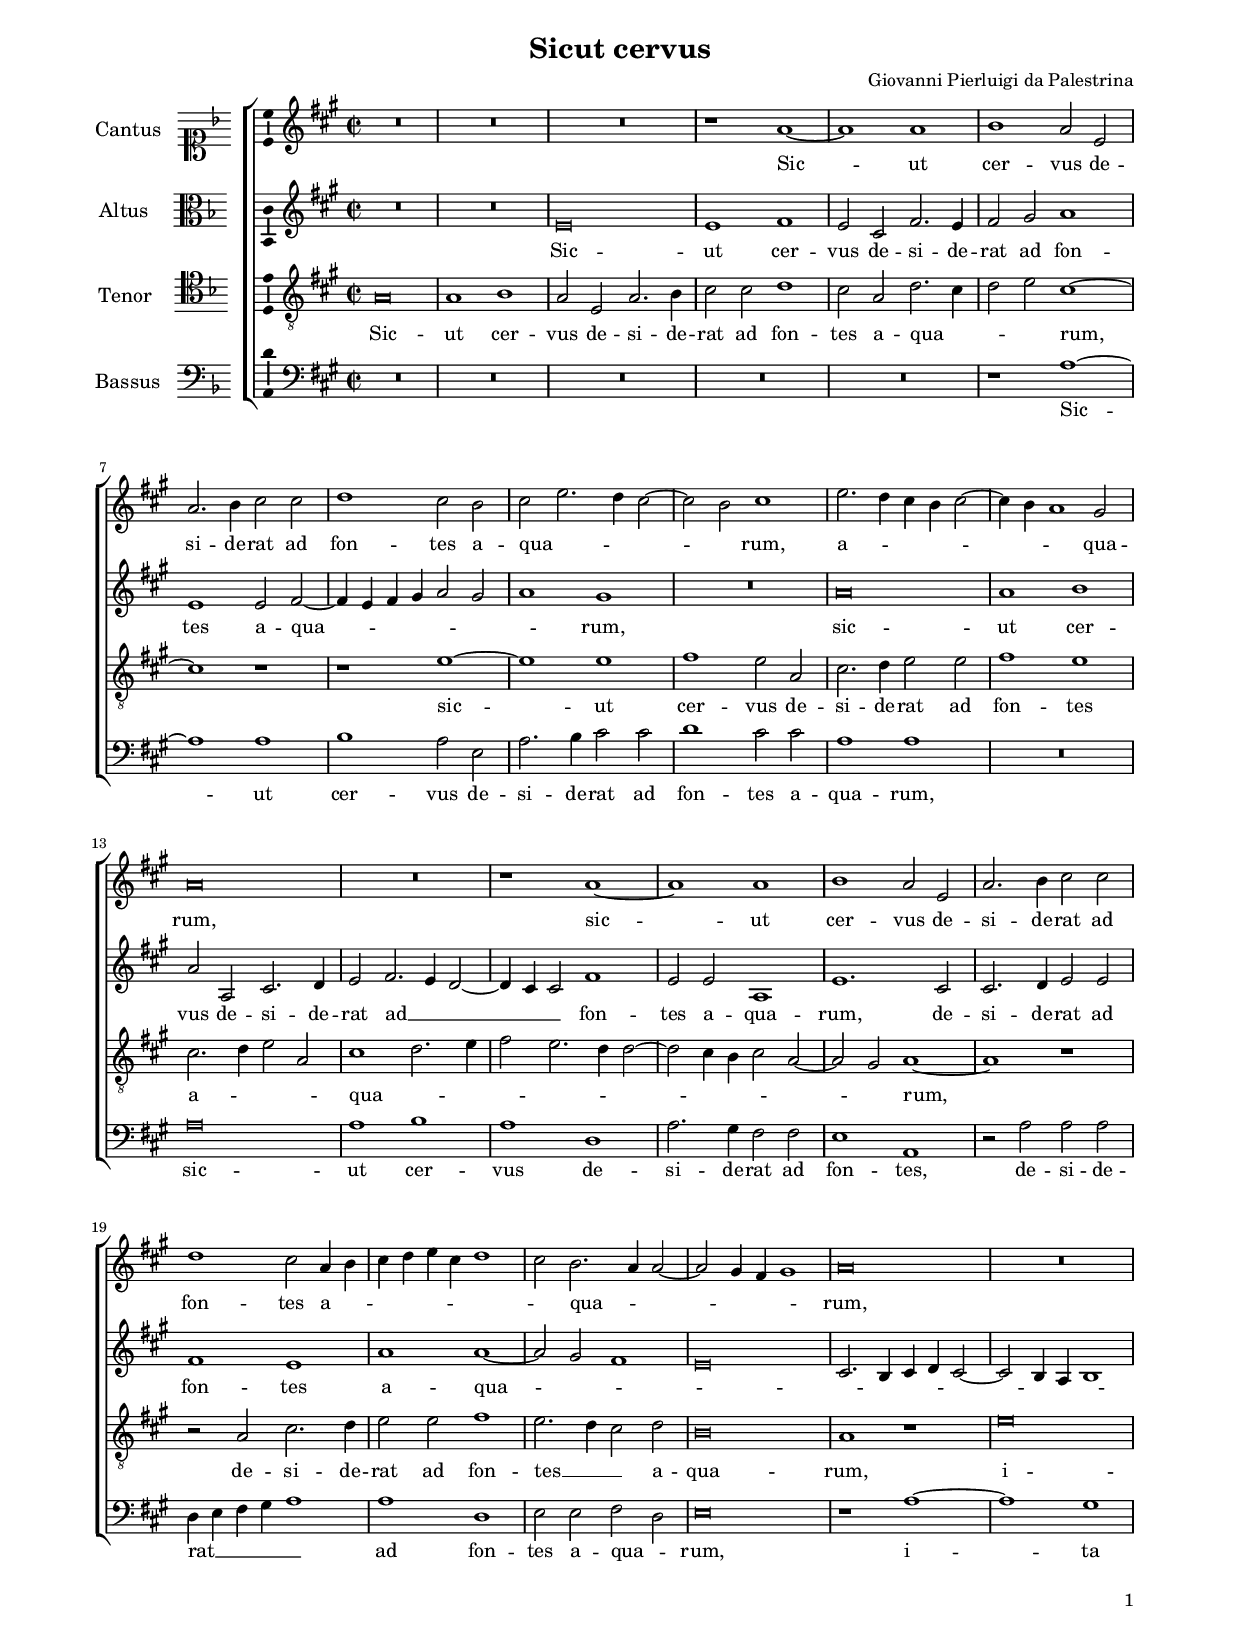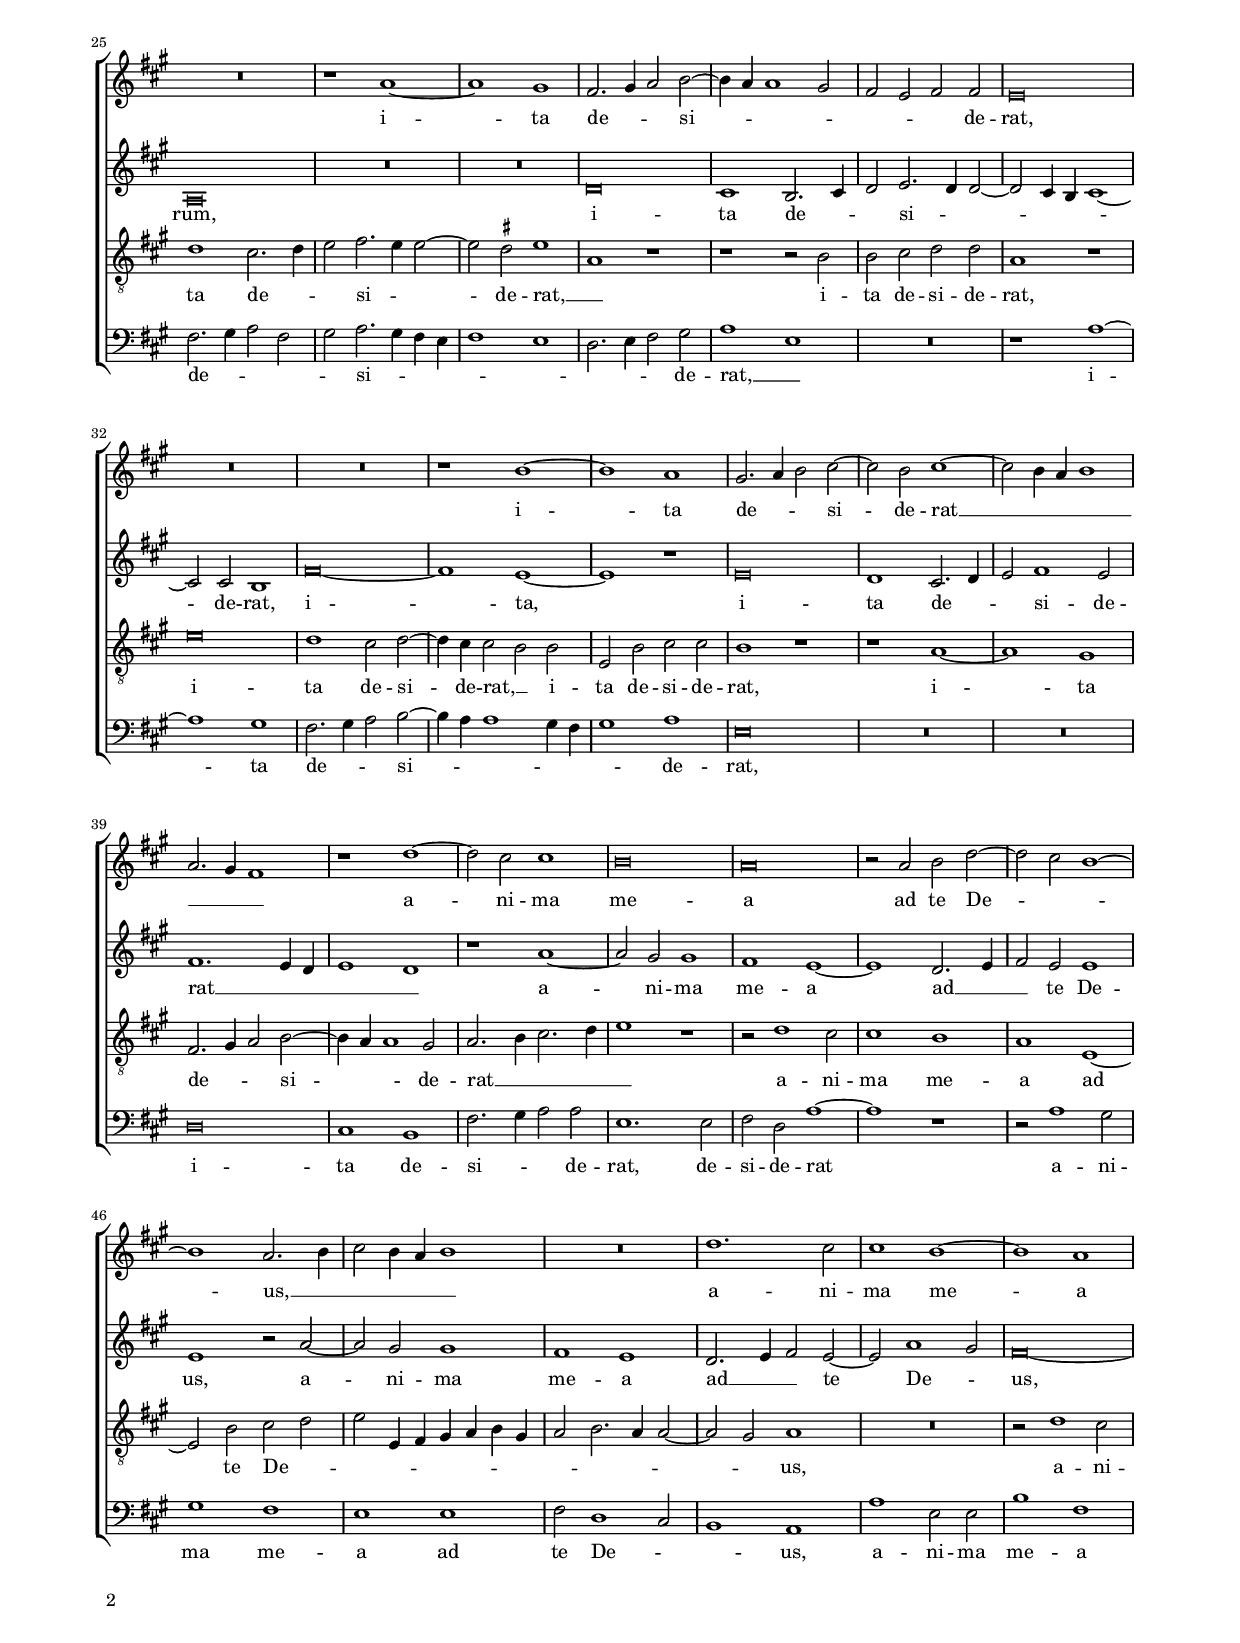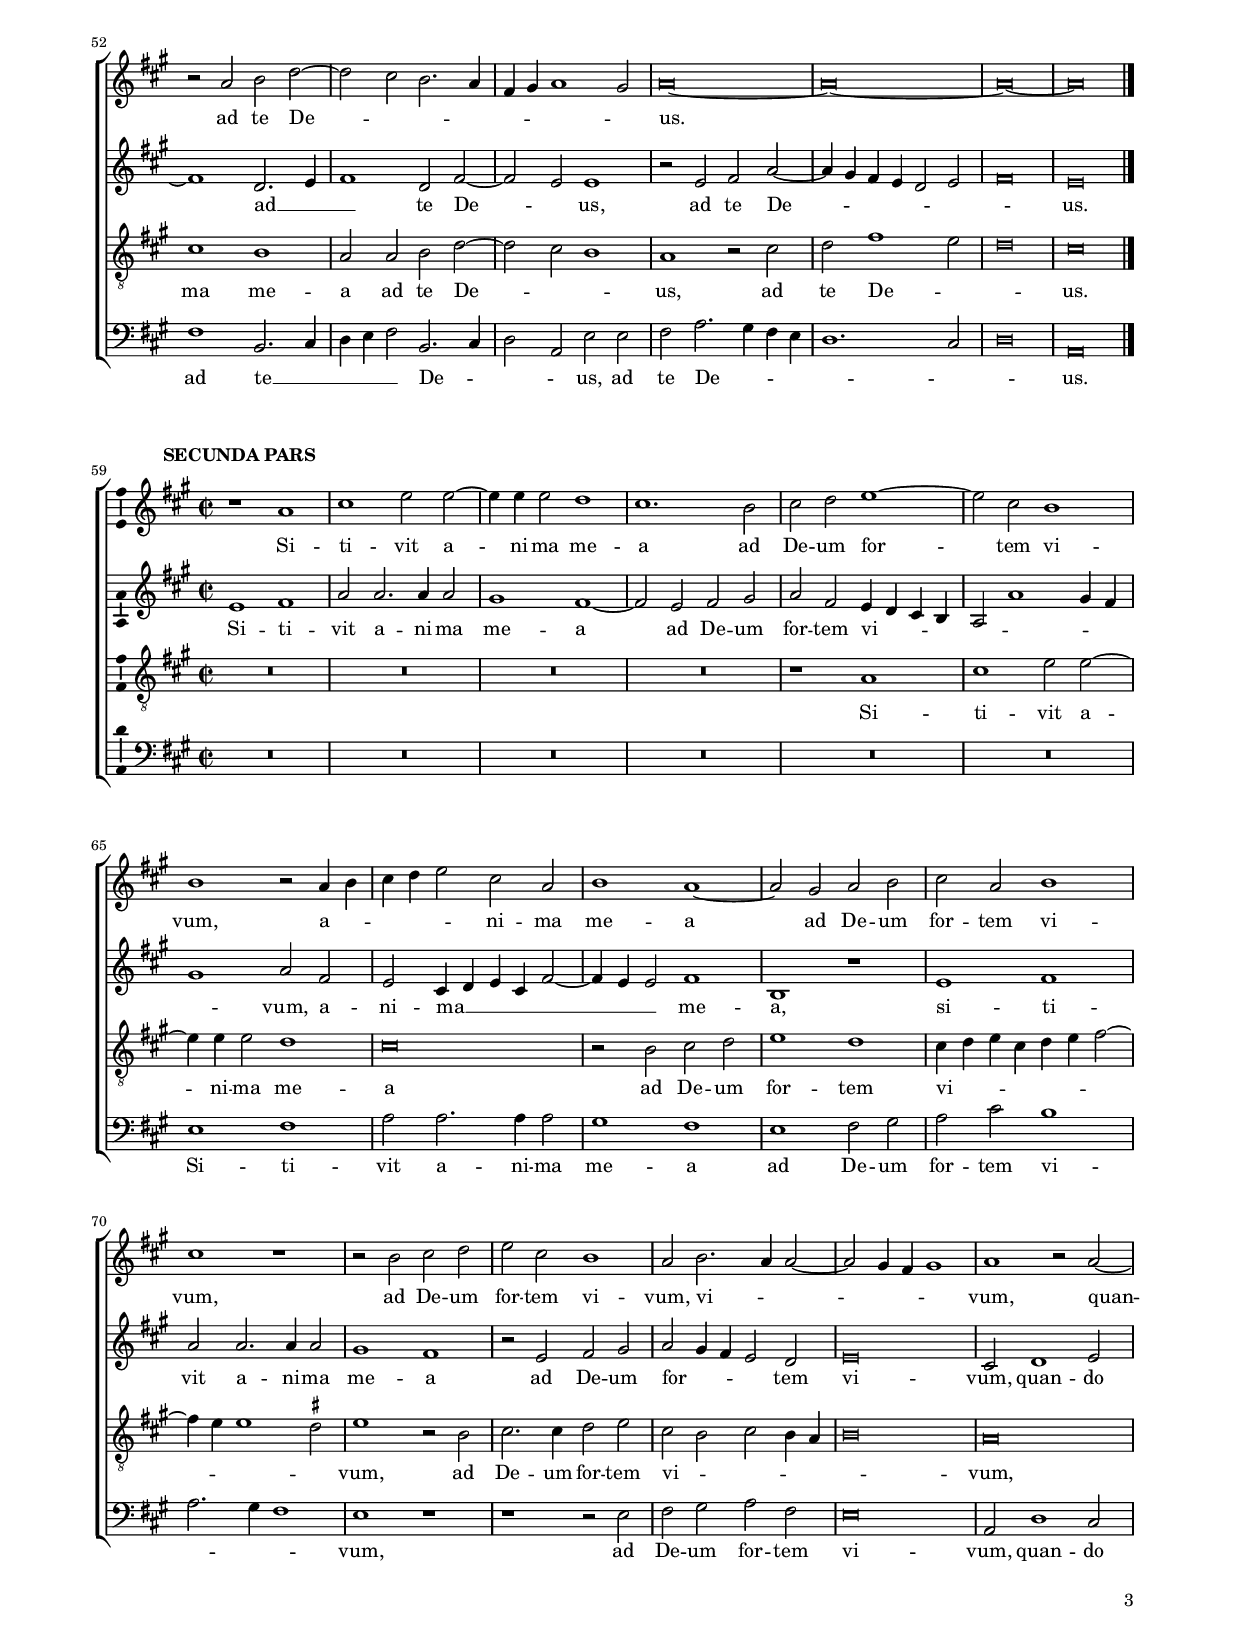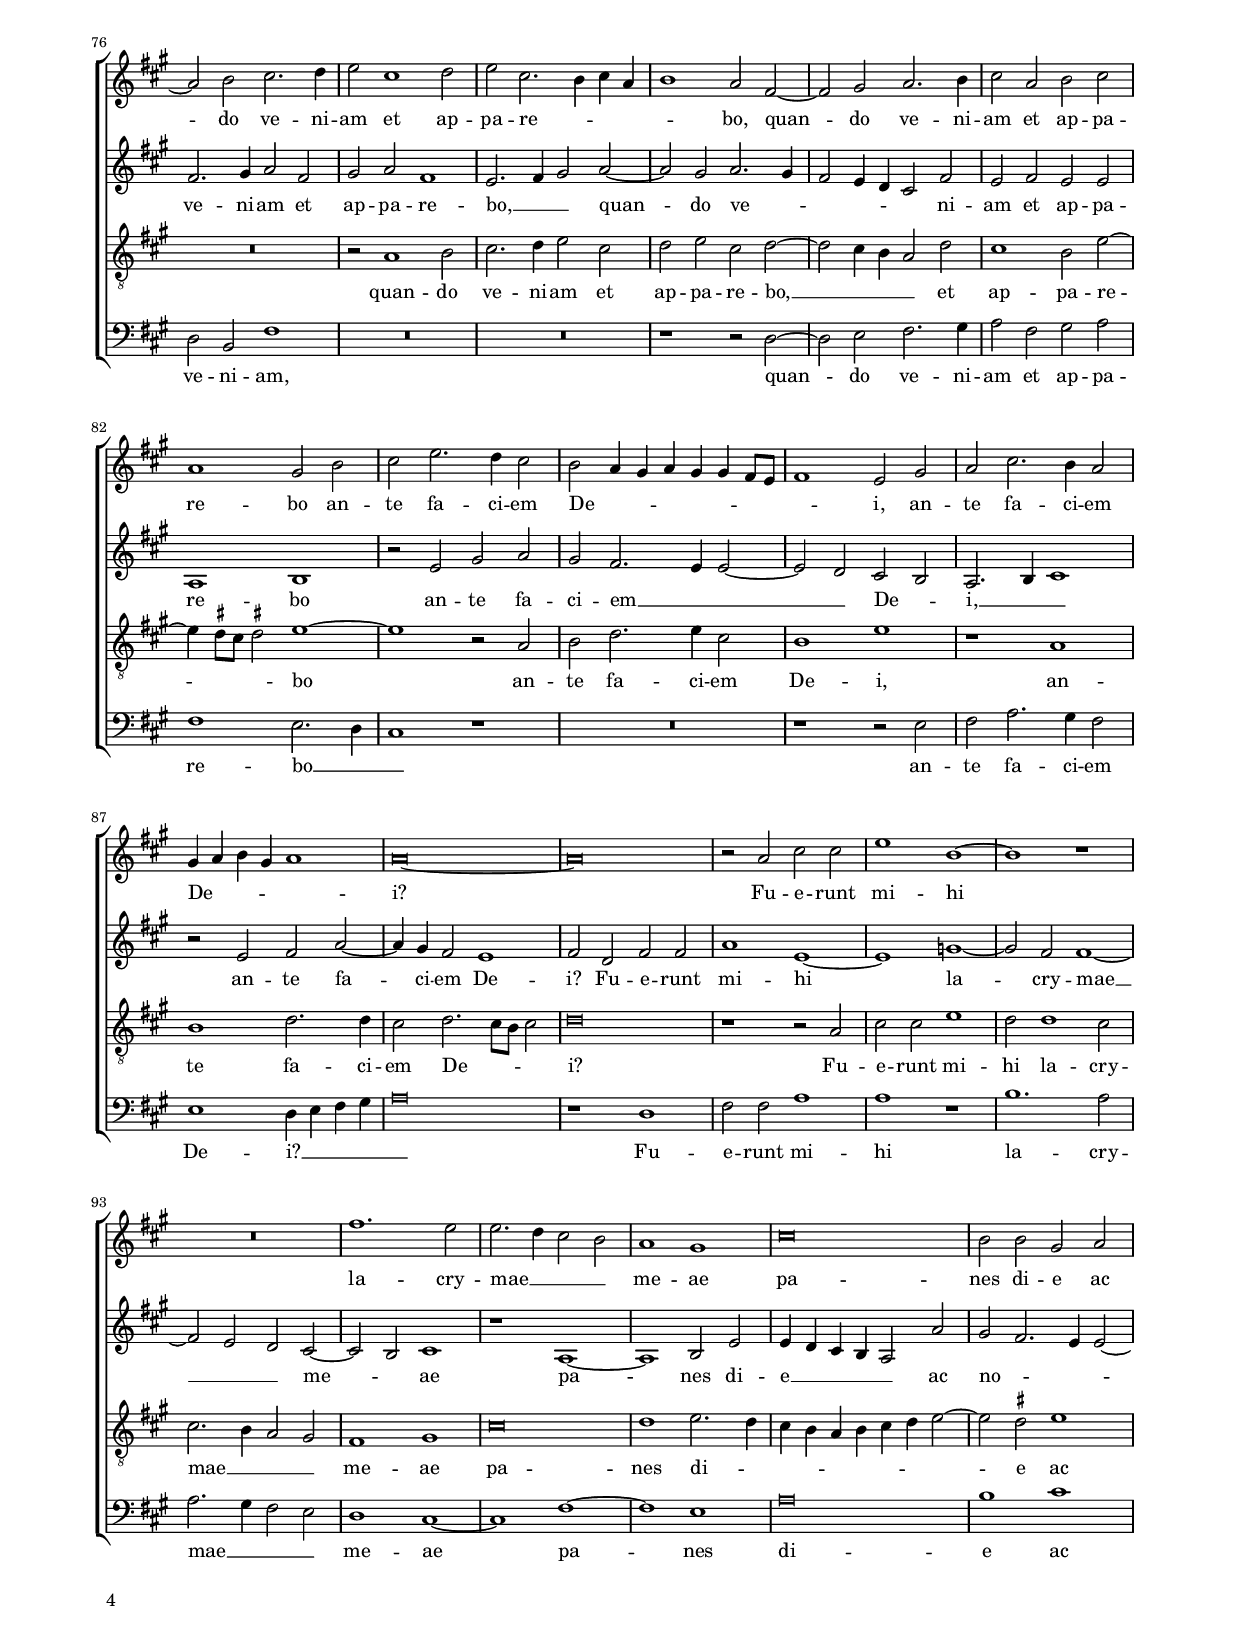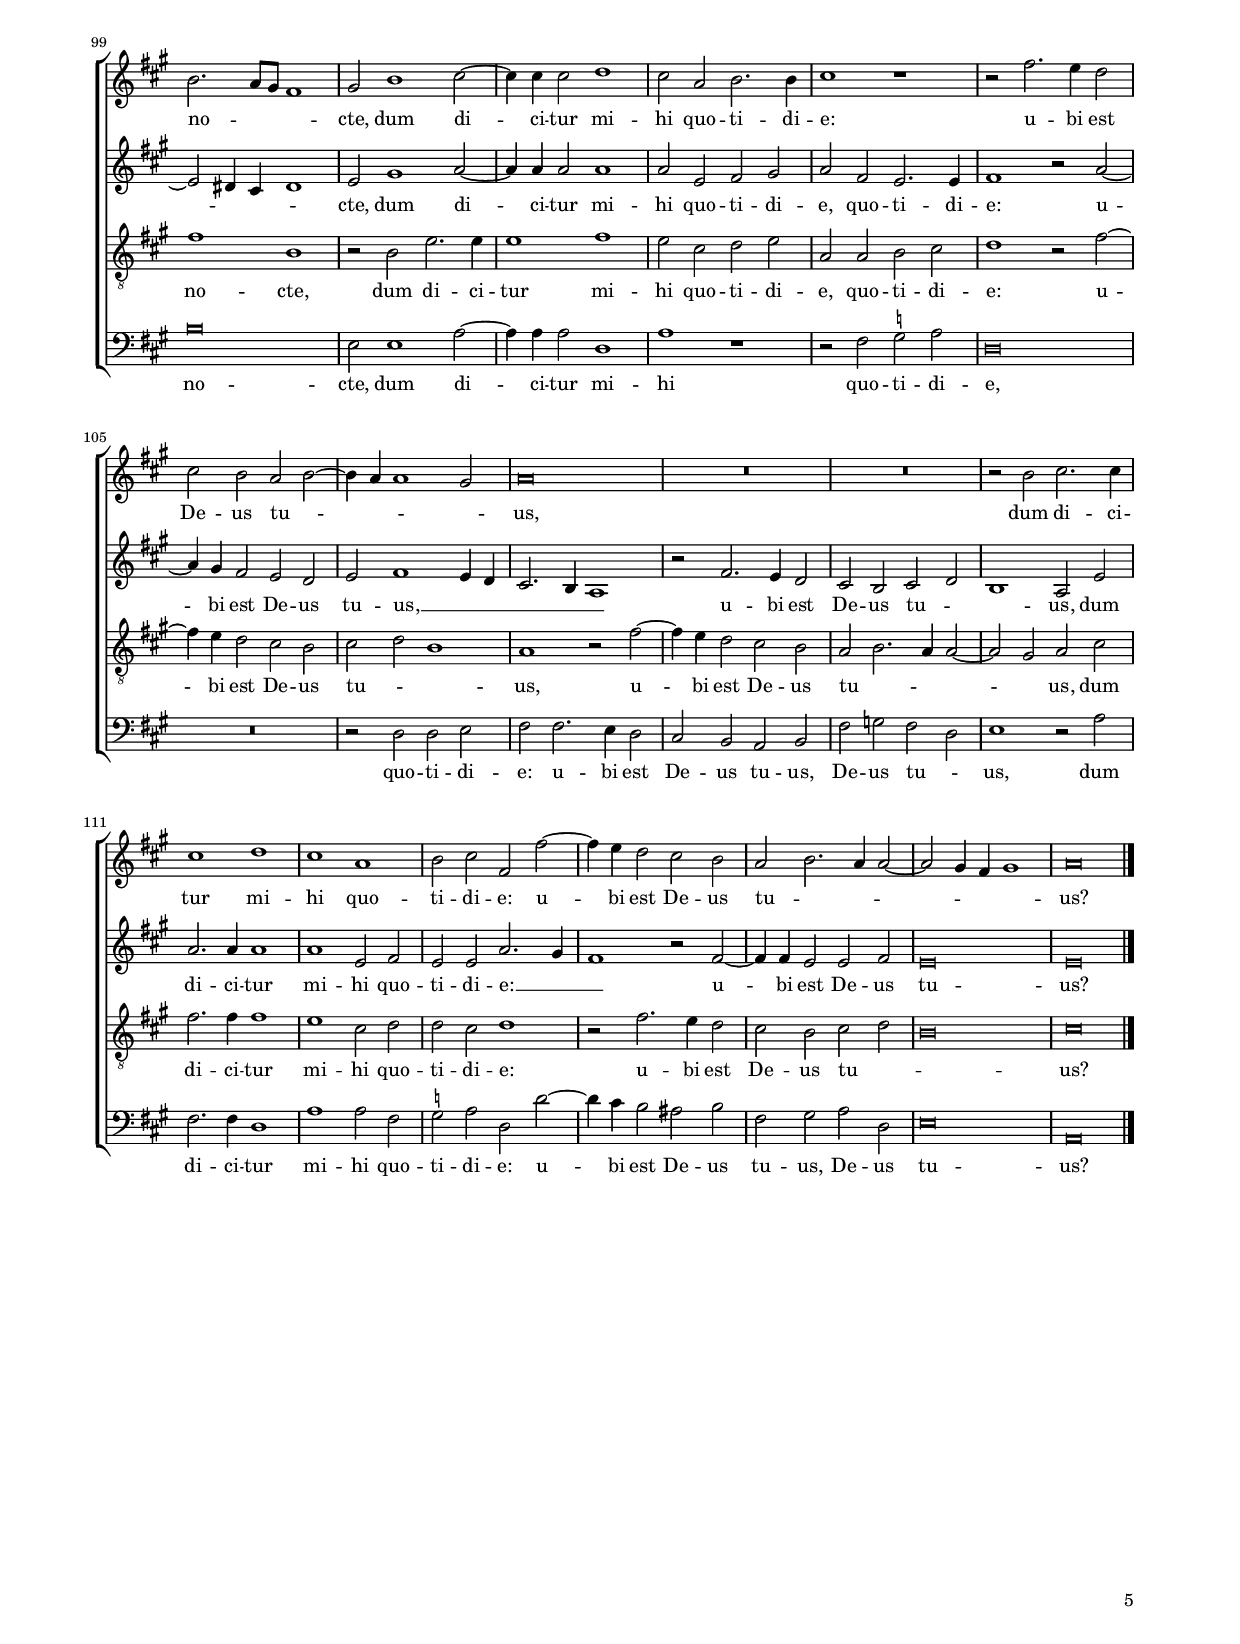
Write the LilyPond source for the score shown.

\header
{
  title="Sicut cervus"
  composer="Giovanni Pierluigi da Palestrina"
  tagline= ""
}

\version "2.24.2"
\include "deutsch.ly"
#(set-global-staff-size 15.5)
% #(set-default-paper-size "letter")
#(ly:set-option 'point-and-click #f)


	ficta = { \once \set suggestAccidentals = ##t }
	
	forget = #(define-music-function (music) (ly:music?) #{
		\accidentalStyle forget
		$music
		\accidentalStyle default
		#})


\paper
	{
	top-margin = 1.8 \cm
	bottom-margin = 1.2 \cm
	left-margin = 1.8 \cm
	right-margin = 1.8 \cm
	ragged-bottom = ##f
	ragged-last-bottom = ##t
	print-page-number = ##f
	score-system-spacing = #'((basic-distance . 16) (minimum-distance . 14) (padding . 5) (strechability . 150))
	system-system-spacing = #'((basic-distance . 16) (minimum-distance . 14) (padding . 5) (strechability . 150))
	oddFooterMarkup=\markup   \fill-line { "" \fromproperty #'page:page-number-string }
	evenFooterMarkup=\markup  \fill-line { \fromproperty #'page:page-number-string "" }
	last-bottom-spacing = #'((basic-distance . 12) (minimum-distance . 7) (padding . 4))
%	systems-per-page = 3
%	min-systems-per-page = 3
	}

global = {
	\key f \major
	\time 2/2 \set Score.measureLength = #(ly:make-moment 2/1)
	\skip 1*2*58 \bar "|."
	}
	

incipitcantus = \markup { \score {
	{
	\set Staff.instrumentName = \markup { \fontsize #1 "Cantus" }
	\key f \major
	\clef soprano
	s4 \bar ""
	}
	\layout  {
	raggedright = ##t
	indent = 1.6 \cm
	line-width = 2.5\cm
	\context { \Staff \remove Time_signature_engraver }
	\override Staff.Clef.Y-extent = #'(0 . 0)
	}} \hspace #1 }
	 
	 
incipitaltus = \markup { \score {
	{
	\set Staff.instrumentName = \markup { \fontsize #1 "Altus" }
	\key f \major
	\clef alto
	s4 \bar ""
	}
	\layout  {
	raggedright = ##t
	indent = 1.6 \cm
	line-width = 2.5\cm
	\context { \Staff \remove Time_signature_engraver }
	\override Staff.Clef.Y-extent = #'(0 . 0)
	}} \hspace #1 }


incipittenor = \markup { \score {
	{
	\set Staff.instrumentName = \markup { \fontsize #1 "Tenor" }
	\key f \major
	\clef tenor
	s4 \bar ""
	}
	\layout  {
	raggedright = ##t
	indent = 1.6 \cm
	line-width = 2.5\cm
	\context { \Staff \remove Time_signature_engraver }
	\override Staff.Clef.Y-extent = #'(0 . 0)
	}} \hspace #1 }
	 
	 
incipitbassus = \markup { \score {
	{
	\set Staff.instrumentName = \markup { \fontsize #1 "Bassus" }
	\key f \major
	\clef bass
	s4 \bar ""
	}
	\layout  {
	raggedright = ##t
	indent = 1.6 \cm
	line-width = 2.5\cm
	\context { \Staff \remove Time_signature_engraver }
	\override Staff.Clef.Y-extent = #'(0 . 0)
	}} \hspace #1 }


cantus =  \relative c''
	{
	R\breve
	R\breve
	R\breve
	r1 f,~
%5
	f1 f |
	g1 f2 c \break \noPageBreak
	f2. g4 a2 a
	b1 a2 g
	a2 c2. b4 a2~
%10
	a2 g a1 |
	c2. b4 a g a2~
	a4 g f1 e2 \break \noPageBreak
	f\breve
	R\breve
%15
	r1 f~ |
	f1 f
	g1 f2 c
	f2. g4 a2 a \break \noPageBreak
	b1 a2 f4 g
%20
	a4 b c a b1 |
	a2 g2. f4 f2~
	f2 e4 d e1
	f\breve
	R\breve \pageBreak
%25
	R\breve |
	r1 f~
	f1 e
	d2. e4 f2 g~
	g4 f f1 e2
%30
	d2 c d d |
	c\breve \break \noPageBreak
	R\breve
	R\breve
	r1 g'~
%35
	g1 f |
	e2. f4 g2 a~
	a2 g a1~
	a2 g4 f g1 \break \noPageBreak
	f2. e4 d1
%40
	r1 b'~ |
	b2 a a1
	g\breve
	f\breve
	r2 f g b~
%45
	b2 a g1~ \break \noPageBreak
	g1 f2. g4
	a2 g4 f g1
	R\breve
	b1. a2
%50
	a1 g~ |
	g1 f \pageBreak
	r2 f g b~
	b2 a g2. f4
	d4 e f1 e2
%55
	f\breve~ |
	f\breve~
	f\breve~
	f\breve |
	}


altus =  \relative c'
	{
	R\breve
	R\breve
	c\breve
	c1 d
%5
	c2 a d2. c4 |
	d2 e f1
	c1 c2 d~
	d4 c d e f2 e
	f1 e
%10
	R\breve |
	f\breve
	f1 g
	f2 f, a2. b4
	c2 d2. c4 b2~
%15
	b4 a a2 d1 |
	c2 c f,1
	c'1. a2
	a2. b4 c2 c
	d1 c
%20
	f1 f~ |
	f2 e d1
	c\breve
	a2. g4 a b a2~
	a2 g4 f g1
%25
	f\breve |
	R\breve
	R\breve
	b\breve
	a1 g2. a4
%30
	b2 c2. b4 b2~ |
	b2 a4 g a1~
	a2 a g1
	d'\breve~
	d1 c~
%35
	c1 r |
	c\breve
	b1 a2. b4
	c2 d1 c2
	d1. c4 b
%40
	c1 b |
	r1 f'~
	f2 e e1
	d1 c~
	c1 b2. c4
%45
	d2 c c1 |
	c1 r2 f~
	f2 e e1
	d1 c
	b2. c4 d2 c~
%50
	c2 f1 e2 |
	d\breve~
	d1 b2. c4
	d1 b2 d~
	d2 c c1
%55
	r2 c d f~ |
	f4 e d c b2 c
	d\breve
	c\breve |
	}


tenor =  \relative c'
	{
	f,\breve
	f1 g
	f2 c f2. g4
	a2 a b1
%5
	a2 f b2. a4 |
	b2 c a1~
	a1 r
	r1 c~
	c1 c
%10
	d1 c2 f, |
	a2. b4 c2 c
	d1 c
	a2. b4 c2 f,
	a1 b2. c4
%15
	d2 c2. b4 b2~ |
	b2 a4 g a2 f~
	f2 e f1~
	f1 r
	r2 f a2. b4
%20
	c2 c d1 |
	c2. b4 a2 b
	g\breve
	f1 r
	c'\breve
%25
	b1 a2. b4 |
	c2 d2. c4 c2~
	c \ficta h c1
	f,1 r
	r1 r2 g
%30
	g2 a b b |
	f1 r
	c'\breve
	b1 a2 b~
	b4 a a2 g g
%35
	c,2 g' a a |
	g1 r
	r1 f~
	f1 e
	d2. e4 f2 g~
%40
	g4 f f1 e2 |
	f2. g4 a2. b4
	c1 r
	r2 b1 a2
	a1 g
%45
	f1 c~ |
	c2 g' a b
	c2 c,4 d e f g e
	f2 g2. f4 f2~
	f2 e f1
%50
	R\breve |
	r2 b1 a2
	a1 g
	f2 f g b~
	b2 a g1
%55
	f1 r2 a |
	b2 d1 c2
	b\breve
	a\breve |
	}


bassus  =  \relative c
	{
	R\breve
	R\breve
	R\breve
	R\breve
%5
	R\breve |
	r1 f~
	f1 f
	g1 f2 c
	f2. g4 a2 a
%10
	b1 a2 a |
	f1 f
	R\breve
	f\breve
	f1 g
%15
	f1 b, |
	f'2. e4 d2 d
	c1 f,
	r2 f' f f
	b,4 c d e f1
%20
	f1 b, |
	c2 c d b
	c\breve
	r1 f~
	f1 e
%25
	d2. e4 f2 d |
	e2 f2. e4 d c
	d1 c
	b2. c4 d2 e
	f1 c
%30
	R\breve |
	r1 f~
	f1 e
	d2. e4 f2 g~
	g4 f f1 e4 d
%35
	e1 f |
	c\breve
	R\breve
	R\breve
	b\breve
%40
	a1 g |
	d'2. e4 f2 f
	c1. c2
	d2 b f'1~
	f1 r
%45
	r2 f1 e2 |
	e1 d
	c1 c
	d2 b1 a2
	g1 f
%50
	f'1 c2 c |
	g'1 d
	d1 g,2. a4
	b4 c d2 g,2. a4
	b2 f c' c
%55
	d2 f2. e4 d c |
	b1. a2
	b\breve
	f\breve |
	}


lyricscantus = \lyricmode {
	Sic -- ut cer -- vus de -- si -- de -- rat ad fon -- tes a -- qua -- _ _ _ _ rum,
	a -- _ _ _ _ _ _ qua -- rum,
	sic -- ut cer -- vus de -- si -- de -- rat ad fon -- tes a -- _ _ _ _ _ _ _ qua -- _ _ _ _ _ rum,
	i -- ta de -- _ _ si -- _ _ _ _ _ _ de -- rat,
	i -- ta de -- _ _ si -- de -- rat __ _ _ _ _ _ _
	a -- ni -- ma me -- a
	ad te De -- _ _ us, __ _ _ _ _ _
	a -- ni -- ma me -- a
	ad te De -- _ _ _ _ _ _ _ us.	
	}


lyricsaltus = \lyricmode {
	Sic -- ut cer -- vus de -- si -- de -- rat ad fon -- tes a -- qua -- _ _ _ _ _ _ rum,
	sic -- ut cer -- vus de -- si -- de -- rat ad __ _ _ _ _ fon -- tes a -- qua -- rum,
	de -- si -- de -- rat ad fon -- tes a -- qua -- _ _ _ _ _ _ _ _ _ _ _ rum,
	i -- ta de -- _ _ si -- _ _ _ _ _ de -- rat,
	i -- ta,
	i -- ta de -- _ _ si -- de -- rat __ _ _ _ _
	a -- ni -- ma me -- a
	ad __ _ _ te De -- us,
	a -- ni -- ma me -- a
	ad __ _ _ te De -- _ us,
	ad __ _ _ te De -- _ us,
	ad te De -- _ _ _ _ _ _ us.
	}


lyricstenor = \lyricmode {
	Sic -- ut cer -- vus de -- si -- de -- rat ad fon -- tes a -- qua -- _ _ _ rum,
	sic -- ut cer -- vus de -- si -- de -- rat ad fon -- tes a -- _ _ _ qua -- _ _ _ _ _ _ _ _ _ _ _ rum,
	de -- si -- de -- rat ad fon -- tes __ _ _ a -- qua -- rum,
	i -- ta de -- _ _ si -- _ _ de -- rat, __ _
	i -- ta de -- si -- de -- rat,
	i -- ta de -- si -- de -- rat, __ _
	i -- ta de -- si -- de -- rat,
	i -- ta de -- _ _ si -- _ _ de -- rat __ _ _ _ _
	a -- ni -- ma me -- a
	ad te De -- _ _ _ _ _ _ _ _ _ _ _ _ _ us,
	a -- ni -- ma me -- a
	ad te De -- _ _ us,
	ad te De -- _ _ us.
	}


lyricsbassus = \lyricmode {
	Sic -- ut cer -- vus de -- si -- de -- rat ad fon -- tes a -- qua -- rum,
	sic -- ut cer -- vus de -- si -- de -- rat ad fon -- tes,
	de -- si -- de -- rat __ _ _ _ _ ad fon -- tes a -- qua -- _ rum,
	i -- ta de -- _ _ _ _ si -- _ _ _ _ _ _ _ _ de -- rat, __ _
	i -- ta de -- _ _ si -- _ _ _ _ _ de -- rat,
	i -- ta de -- si -- _ _ de -- rat,
	de -- si -- de -- rat
	a -- ni -- ma me -- a
	ad te De -- _ _ us,
	a -- ni -- ma me -- a
	ad te __ _ _ _ _ De -- _ _ _ us,
	ad te De -- _ _ _ _ _ _ us.
	}


\score {
	\transpose f a {
	\new ChoirStaff \with { \override StaffGrouper.staff-staff-spacing.basic-distance = #12 }
	<<


	\new Staff << \global
	\new Voice="v1" {
		\set Staff.instrumentName=\incipitcantus
		\set Staff.midiInstrument = "reed organ"
		\clef violin
		\cantus }
	\new Lyrics \lyricsto "v1" {\lyricscantus }
	>>


	\new Staff << \global
	\new Voice="v2" {
		\set Staff.instrumentName=\incipitaltus
		\set Staff.midiInstrument = "reed organ"
		\clef violin % "G_8" 
		\altus}
	\new Lyrics \lyricsto "v2" {\lyricsaltus }
	>>


	\new Staff << \global
	\new Voice="v3" {
		\set Staff.instrumentName=\incipittenor
		\set Staff.midiInstrument = "reed organ"
		\clef "G_8"
		\tenor }
	\new Lyrics \lyricsto "v3" {\lyricstenor }
	>>


	\new Staff << \global
	\new Voice="v4" {
		\set Staff.instrumentName=\incipitbassus
		\set Staff.midiInstrument = "reed organ"
		\clef "bass" 
		\bassus }
	\new Lyrics \lyricsto "v4" {\lyricsbassus}
	>>

	>>
	} % transpose

	\layout
	{
	indent = 2.5 \cm
%	\context { \Lyrics \override VerticalAxisGroup.nonstaff-relatedstaff-spacing.padding = #2 }
%	\context { \Lyrics \override LyricText.font-size = #1 }
	\context { \Staff \override TimeSignature.break-visibility = #end-of-line-invisible }
	\context { \Staff \consists Ambitus_engraver }
	\context { \Score \override BarNumber.padding = #2 }
	\context { \Voice \override NoteHead.style = #'baroque }
	}

\midi
	{
	\tempo 2 = 85
	}

}

%%%%%%%%%%%%%%%%%%%%  PARS SECUNDA


global = {
	\key f \major
	\time 2/2 \set Score.measureLength = #(ly:make-moment 2/1)
	\set Score.barNumberVisibility = #all-bar-numbers-visible \bar ""
	\set Score.currentBarNumber = #59
	\skip 1*2*59 \bar "|."
	}


cantus =  \relative c''
	{
	r1 f,
	a1 c2 c~
	c4 c c2 b1
	a1. g2
%5
	a2 b c1~ |
	c2 a g1 \break \noPageBreak
	g1 r2 f4 g
	a4 b c2 a f
	g1 f~
%10
	f2 e f g |
	a2 f g1 \break \noPageBreak
	a1 r
	r2 g a b
	c2 a g1
%15
	f2 g2. f4 f2~ |
	f2 e4 d e1
	f1 r2 f~ \pageBreak
	f2 g a2. b4
	c2 a1 b2
%20
	c2 a2. g4 a f |
	g1 f2 d~
	d2 e f2. g4
	a2 f g a \break \noPageBreak
	f1 e2 g
%25
	a2 c2. b4 a2 |
	g2 f4 e f e e d8 c
	d1 c2 e
	f2 a2. g4 f2 \break \noPageBreak
	e4 f g e f1
%30
	f\breve~ |
	f\breve
	r2 f a a
	c1 g~
	g1 r \break \noPageBreak
%35
	R\breve |
	d'1. c2
	c2. b4 a2 g
	f1 e
	a\breve
%40
	g2 g e f | \pageBreak
	g2. f8 e d1
	e2 g1 a2~
	a4 a a2 b1
	a2 f g2. g4
%45
	a1 r |
	r2 d2. c4 b2 \break \noPageBreak
	a2 g f g~
	g4 f f1 e2
	f\breve
%50
	R\breve |
	R\breve
	r2 g a2. a4 \break \noPageBreak
	a1 b
	a1 f
%55
	g2 a d, d'~ |
	d4 c b2 a g
	f2 g2. f4 f2~
	f2 e4 d e1
	f\breve |
	}


altus =  \relative c'
	{
	c1 d
	f2 f2. f4 f2
	e1 d~
	d2 c d e
%5
	f2 d c4 b a g |
	f2 f'1 e4 d
	e1 f2 d
	c2 a4 b c a d2~
	d4 c c2 d1
%10
	g,1 r |
	c1 d
	f2 f2. f4 f2
	e1 d
	r2 c d e
%15
	f2 e4 d c2 b |
	c\breve
	a2 b1 c2
	d2. e4 f2 d
	e2 f d1
%20
	c2. d4 e2 f~ |
	f2 e f2. e4
	d2 c4 b a2 d
	c2 d c c
	f,1 g
%25
	r2 c e f |
	e2 d2. c4 c2~
	c2 b a g
	f2. g4 a1
	r2 c d f~
%30
	f4 e d2 c1 |
	d2 b d d
	f1 c~
	c1 es~
	es2 d d1~
%35
	d2 c b a~ |
	a2 g a1
	r1 f~
	f1 g2 c
	c4 b a g f2 f'
%40
	e2 d2. c4 c2~
	c2 h4 a h1
	c2 e1 f2~
	f4 f f2 f1
	f2 c d e
%45
	f2 d c2. c4 |
	d1 r2 f~
	f4 e d2 c b
	c2 d1 c4 b
	a2. g4 f1
%50
	r2 d'2. c4 b2 |
	a2 g a b
	g1 f2 c'
	f2. f4 f1
	f1 c2 d
%55
	c2 c f2. e4 |
	d1 r2 d~
	d4 d c2 c d
	c\breve
	c\breve |
	}


tenor =  \relative c'
	{
	R\breve
	R\breve
	R\breve
	R\breve
%5
	r1 f,  |
	a1 c2 c~
	c4 c c2 b1
	a\breve
	r2 g a b
%10
	c1 b |
	a4 b c a b c d2~
	d4 c c1 \ficta h2
	c1 r2 g
	a2. a4 b2 c
%15
	a2 g a g4 f |
	g\breve
	f\breve
	R\breve
	r2 f1 g2
%20
	a2. b4 c2 a |
	b2 c a b~
	b2 a4 g f2 b
	a1 g2 c~
	c4 \stemDown \ficta h8 a \stemNeutral \ficta h!2 c1~
%25
	c1 r2 f, |
	g2 b2. c4 a2
	g1 c
	r1 f,
	g1 b2. b4
%30
	a2 b2. a8 g a2 |
	b\breve
	r1 r2 f
	a2 a c1
	b2 b1 a2
%35
	a2. g4 f2 e |
	d1 e
	a\breve
	b1 c2. b4
	a4 g f g a b c2~
%40
	c2 \ficta h c1 |
	d1 g,
	r2 g c2. c4
	c1 d
	c2 a b c
%45
	f,2 f g a |
	b1 r2 d~
	d4 c b2 a g
	a2 b g1
	f1 r2 d'~
%50
	d4 c b2 a g |
	f2 g2. f4 f2~
	f2 e f a
	d2. d4 d1
	c1 a2 b
%55
	b2 a b1 |
	r2 d2. c4 b2
	a2 g a b
	g\breve
	a\breve |
	}


bassus  =  \relative c
	{
	R\breve
	R\breve
	R\breve
	R\breve
%5
	R\breve |
	R\breve
	c1 d
	f2 f2. f4 f2
	e1 d
%10
	c1 d2 e |
	f2 a g1
	f2. e4 d1
	c1 r
	r1 r2 c
%15
	d2 e f d |
	c\breve
	f,2 b1 a2
	b2 g d'1
	R\breve
%20
	R\breve |
	r1 r2 b~
	b2 c d2. e4
	f2 d e f
	d1 c2. b4
%25
	a1 r |
	R\breve
	r1 r2 c
	d2 f2. e4 d2
	c1 b4 c d e
%30
	f\breve |
	r1 b,
	d2 d f1
	f1 r
	g1. f2
%35
	f2. e4 d2 c |
	b1 a~
	a1 d~
	d1 c
	f\breve
%40
	g1 a |
	g\breve
	c,2 c1 f2~
	f4 f f2 b,1
	f'1 r
%45
	r2 d \ficta es f |
	b,\breve
	R\breve
	r2 b b c
	d2 d2. c4 b2
%50
	a2 g f g |
	d'2 es d b
	c1 r2 f
	d2. d4 b1
	f'1 f2 d
%55
	\ficta es2 f b, b'~ |
	b4 a g2 fis g
	d2 e f b,
	c\breve
	f,\breve |
	}


lyricscantus = \lyricmode {
	Si -- ti -- vit a -- ni -- ma me -- a ad De -- um for -- tem vi -- vum,
	a -- _ _ _ _ ni -- ma me -- a ad De -- um for -- tem vi -- vum,
	ad De -- um for -- tem vi -- vum,
	vi -- _ _ _ _ _ vum,
	quan -- do ve -- ni -- am et ap -- pa -- re -- _ _ _ _ bo,
	quan -- do ve -- ni -- am et ap -- pa -- re -- bo
	an -- te fa -- ci -- em De -- _ _ _ _ _ _ _ _ i,
	an -- te fa -- ci -- em De -- _ _ _ _ i?
	Fu -- e -- runt mi -- hi la -- cry -- mae __ _ _ _ me -- ae pa -- nes di -- e ac no -- _ _ _ cte,
	dum di -- ci -- tur mi -- hi quo -- ti -- di -- e:
	u -- bi est De -- us tu -- _ _ _ _ us,
	dum di -- ci -- tur mi -- hi quo -- ti -- di -- e:
	u -- bi est De -- us tu -- _ _ _ _ _ _ us?	
	}


lyricsaltus = \lyricmode {
	Si -- ti -- vit a -- ni -- ma me -- a ad De -- um for -- tem vi -- _ _ _ _ _ _ _ _ vum,
	a -- ni -- ma __ _ _ _ _ _ _ me -- a,
	si -- ti -- vit a -- ni -- ma me -- a ad De -- um for -- _ _ _ tem vi -- vum,
	quan -- do ve -- ni -- am et ap -- pa -- re -- bo, __ _ _
	quan -- do ve -- _ _ _ _ _ ni -- am et ap -- pa -- re -- bo
	an -- te fa -- ci -- em __ _ _  _ De -- _ i, __ _ _
	an -- te fa -- ci -- em De -- i?
	Fu -- e -- runt mi -- hi la -- cry -- mae __ _ _ me -- _ ae pa -- nes di -- e __ _ _ _ _ ac no -- _ _ _ _ _ _ cte,
	dum di -- ci -- tur mi -- hi quo -- ti -- di -- e,
	quo -- ti -- di -- e:
	u -- bi est De -- us tu -- us, __ _ _ _ _ _
	u -- bi est De -- us tu -- _ _ us,
	dum di -- ci -- tur mi -- hi quo -- ti -- di -- e: __ _ _
	u -- bi est De -- us tu -- us?	
	}


lyricstenor = \lyricmode {
	Si -- ti -- vit a -- ni -- ma me -- a ad De -- um for -- tem vi -- _ _ _ _ _ _ _ _ _ vum,
	ad De -- um for -- tem vi -- _ _ _ _ _ vum,
	quan -- do ve -- ni -- am et ap -- pa -- re -- bo, __ _ _ _ 
	et ap -- pa -- re -- _ _ _ bo
	an -- te fa -- ci -- em De -- i,
	an -- te fa -- ci -- em De -- _ _ _ i?
	Fu -- e -- runt mi -- hi la -- cry -- mae __ _ _ _ me -- ae pa -- nes di -- _ _ _ _ _ _ _ _ e ac no -- cte,
	dum di -- ci -- tur mi -- hi quo -- ti -- di -- e,
	quo -- ti -- di -- e:
	u -- bi est De -- us tu -- _ _ us,
	u -- bi est De -- us tu -- _ _ _ _ us,
	dum di -- ci -- tur mi -- hi quo -- ti -- di -- e:
	u -- bi est De -- us tu -- _ _ us?	
	}


lyricsbassus = \lyricmode {
	Si -- ti -- vit a -- ni -- ma me -- a ad De -- um for -- tem vi -- _ _ _ vum,
	ad De -- um for -- tem vi -- vum,
	quan -- do ve -- ni -- am,
	quan -- do ve -- ni -- am et ap -- pa -- re -- bo __ _ _
	an -- te fa -- ci -- em De -- i? __ _ _ _ _
	Fu -- e -- runt mi -- hi la -- cry -- mae __ _ _ _ me -- ae pa -- nes di -- e ac no -- cte,
	dum di -- ci -- tur mi -- hi quo -- ti -- di -- e,
	quo -- ti -- di -- e:
	u -- bi est De -- us tu -- us,
	De -- us tu -- _ us,
	dum di -- ci -- tur mi -- hi quo -- ti -- di -- e:
	u -- bi est De -- us tu -- us,
	De -- us tu -- us?	
	}


\score
{  
	\transpose f a {
	\new ChoirStaff \with { \override StaffGrouper.staff-staff-spacing.basic-distance = #11.5 }
	<<

	\new Staff <<\global
	\new Voice="v1" {
	  %\set Staff.instrumentName="Cantus"
		\set Staff.midiInstrument = "reed organ"
		\clef violin
		\cantus }
	\new Lyrics \lyricsto "v1" {\lyricscantus }
	>>


	\new Staff << \global
	\new Voice="v2" {
	  %\set Staff.instrumentName="Altus"
		\set Staff.midiInstrument = "reed organ"
		\clef violin % "G_8" 
		\altus}
	\new Lyrics \lyricsto "v2" {\lyricsaltus }
	>>


	\new Staff <<\global
	\new Voice="v3" {
	  %\set Staff.instrumentName="Tenor"
		\set Staff.midiInstrument = "reed organ"
		\clef "G_8"
		\tenor }
	\new Lyrics \lyricsto "v3" {\lyricstenor }
	>>


	\new Staff <<\global
	\new Voice="v4" {
	  %\set Staff.instrumentName="Bassus"
		\set Staff.midiInstrument = "reed organ"
		\clef "bass" 
		\bassus }
	\new Lyrics \lyricsto "v4" {\lyricsbassus}
	>>

	>>
	} % transpose
		
	\layout
	{
	indent = 0 \cm
%	\context { \Lyrics \override VerticalAxisGroup.nonstaff-relatedstaff-spacing.padding = #2 }
%	\context { \Lyrics \override LyricText.font-size = #1 }
	\context { \Staff \consists Ambitus_engraver }
	\context { \Score \override BarNumber.padding = #2 }
	\context { \Voice \override NoteHead.style = #'baroque }
	}

	\header { piece = \markup { \hspace #7 \column { \raise #2  \transparent "x" \bold "SECUNDA PARS"} } }
	
\midi
	{
	\tempo 2 = 90
	}
	
}

% EOF
